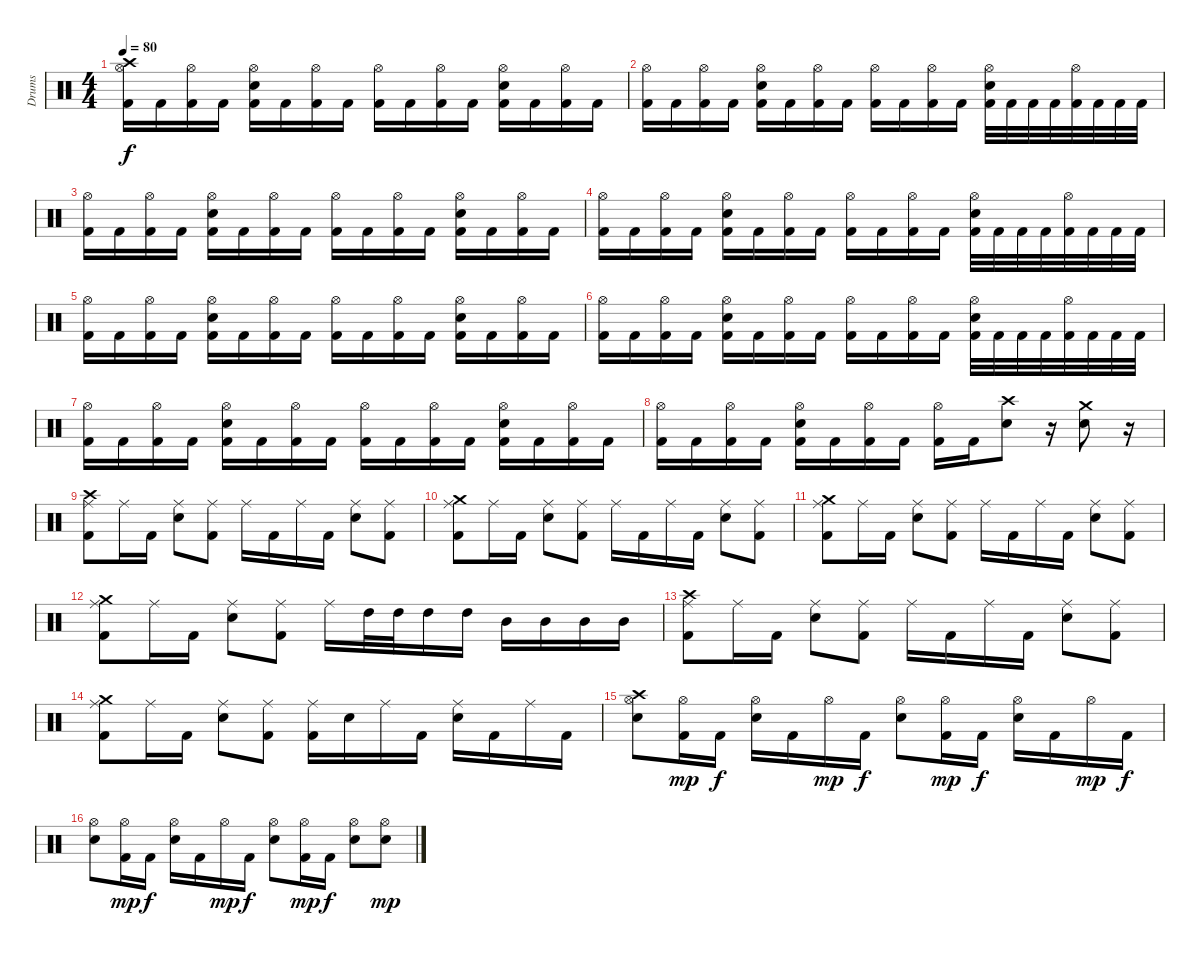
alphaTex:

\track ("Drums" "Drums") {instrument percussion}
\staff {score}
\articulation defaults
\ts (4 4)
\tempo 80
\clef neutral
\ks c
("Crash high (hit)" "Hi-Hat (open)" "Kick (hit) 2").16{dy f} "Kick (hit) 2".16 ("Hi-Hat (open)" "Kick (hit) 2").16 "Kick (hit) 2".16 ("Hi-Hat (open)" "Electric Snare (hit)" "Kick (hit) 2").16 "Kick (hit) 2".16 ("Hi-Hat (open)" "Kick (hit) 2").16 "Kick (hit) 2".16 ("Hi-Hat (open)" "Kick (hit) 2").16 "Kick (hit) 2".16 ("Hi-Hat (open)" "Kick (hit) 2").16 "Kick (hit) 2".16 ("Hi-Hat (open)" "Electric Snare (hit)" "Kick (hit) 2").16 "Kick (hit) 2".16 ("Hi-Hat (open)" "Kick (hit) 2").16 "Kick (hit) 2".16 |
("Hi-Hat (open)" "Kick (hit) 2").16 "Kick (hit) 2".16 ("Hi-Hat (open)" "Kick (hit) 2").16 "Kick (hit) 2".16 ("Hi-Hat (open)" "Electric Snare (hit)" "Kick (hit) 2").16 "Kick (hit) 2".16 ("Hi-Hat (open)" "Kick (hit) 2").16 "Kick (hit) 2".16 ("Hi-Hat (open)" "Kick (hit) 2").16 "Kick (hit) 2".16 ("Hi-Hat (open)" "Kick (hit) 2").16 "Kick (hit) 2".16 ("Hi-Hat (open)" "Electric Snare (hit)" "Kick (hit) 2").32 "Kick (hit) 2".32 "Kick (hit) 2".32 "Kick (hit) 2".32 ("Hi-Hat (open)" "Kick (hit) 2").32 "Kick (hit) 2".32 "Kick (hit) 2".32 "Kick (hit) 2".32 |
("Hi-Hat (open)" "Kick (hit) 2").16 "Kick (hit) 2".16 ("Hi-Hat (open)" "Kick (hit) 2").16 "Kick (hit) 2".16 ("Hi-Hat (open)" "Electric Snare (hit)" "Kick (hit) 2").16 "Kick (hit) 2".16 ("Hi-Hat (open)" "Kick (hit) 2").16 "Kick (hit) 2".16 ("Hi-Hat (open)" "Kick (hit) 2").16 "Kick (hit) 2".16 ("Hi-Hat (open)" "Kick (hit) 2").16 "Kick (hit) 2".16 ("Hi-Hat (open)" "Electric Snare (hit)" "Kick (hit) 2").16 "Kick (hit) 2".16 ("Hi-Hat (open)" "Kick (hit) 2").16 "Kick (hit) 2".16 |
("Hi-Hat (open)" "Kick (hit) 2").16 "Kick (hit) 2".16 ("Hi-Hat (open)" "Kick (hit) 2").16 "Kick (hit) 2".16 ("Hi-Hat (open)" "Electric Snare (hit)" "Kick (hit) 2").16 "Kick (hit) 2".16 ("Hi-Hat (open)" "Kick (hit) 2").16 "Kick (hit) 2".16 ("Hi-Hat (open)" "Kick (hit) 2").16 "Kick (hit) 2".16 ("Hi-Hat (open)" "Kick (hit) 2").16 "Kick (hit) 2".16 ("Hi-Hat (open)" "Electric Snare (hit)" "Kick (hit) 2").32 "Kick (hit) 2".32 "Kick (hit) 2".32 "Kick (hit) 2".32 ("Hi-Hat (open)" "Kick (hit) 2").32 "Kick (hit) 2".32 "Kick (hit) 2".32 "Kick (hit) 2".32 |
("Hi-Hat (open)" "Kick (hit) 2").16 "Kick (hit) 2".16 ("Hi-Hat (open)" "Kick (hit) 2").16 "Kick (hit) 2".16 ("Hi-Hat (open)" "Electric Snare (hit)" "Kick (hit) 2").16 "Kick (hit) 2".16 ("Hi-Hat (open)" "Kick (hit) 2").16 "Kick (hit) 2".16 ("Hi-Hat (open)" "Kick (hit) 2").16 "Kick (hit) 2".16 ("Hi-Hat (open)" "Kick (hit) 2").16 "Kick (hit) 2".16 ("Hi-Hat (open)" "Electric Snare (hit)" "Kick (hit) 2").16 "Kick (hit) 2".16 ("Hi-Hat (open)" "Kick (hit) 2").16 "Kick (hit) 2".16 |
("Hi-Hat (open)" "Kick (hit) 2").16 "Kick (hit) 2".16 ("Hi-Hat (open)" "Kick (hit) 2").16 "Kick (hit) 2".16 ("Hi-Hat (open)" "Electric Snare (hit)" "Kick (hit) 2").16 "Kick (hit) 2".16 ("Hi-Hat (open)" "Kick (hit) 2").16 "Kick (hit) 2".16 ("Hi-Hat (open)" "Kick (hit) 2").16 "Kick (hit) 2".16 ("Hi-Hat (open)" "Kick (hit) 2").16 "Kick (hit) 2".16 ("Hi-Hat (open)" "Electric Snare (hit)" "Kick (hit) 2").32 "Kick (hit) 2".32 "Kick (hit) 2".32 "Kick (hit) 2".32 ("Hi-Hat (open)" "Kick (hit) 2").32 "Kick (hit) 2".32 "Kick (hit) 2".32 "Kick (hit) 2".32 |
("Hi-Hat (open)" "Kick (hit) 2").16 "Kick (hit) 2".16 ("Hi-Hat (open)" "Kick (hit) 2").16 "Kick (hit) 2".16 ("Hi-Hat (open)" "Electric Snare (hit)" "Kick (hit) 2").16 "Kick (hit) 2".16 ("Hi-Hat (open)" "Kick (hit) 2").16 "Kick (hit) 2".16 ("Hi-Hat (open)" "Kick (hit) 2").16 "Kick (hit) 2".16 ("Hi-Hat (open)" "Kick (hit) 2").16 "Kick (hit) 2".16 ("Hi-Hat (open)" "Electric Snare (hit)" "Kick (hit) 2").16 "Kick (hit) 2".16 ("Hi-Hat (open)" "Kick (hit) 2").16 "Kick (hit) 2".16 |
("Hi-Hat (open)" "Kick (hit) 2").16 "Kick (hit) 2".16 ("Hi-Hat (open)" "Kick (hit) 2").16 "Kick (hit) 2".16 ("Hi-Hat (open)" "Electric Snare (hit)" "Kick (hit) 2").16 "Kick (hit) 2".16 ("Hi-Hat (open)" "Kick (hit) 2").16 "Kick (hit) 2".16 ("Hi-Hat (open)" "Kick (hit) 2").16 "Kick (hit) 2".16 ("Crash high (hit)" "Electric Snare (hit)").8 r.16 ("Crash medium (hit)" "Electric Snare (hit)").8 r.16 |
("Crash high (hit)" "Ride (middle)" "Kick (hit) 2").8 "Ride (middle)".16 "Kick (hit) 2".16 ("Ride (middle)" "Electric Snare (hit)").8 ("Ride (middle)" "Kick (hit) 2").8 "Ride (middle)".16 "Kick (hit) 2".16 "Ride (middle)".16 "Kick (hit) 2".16 ("Ride (middle)" "Electric Snare (hit)").8 ("Ride (middle)" "Kick (hit) 2").8 |
("Crash medium (hit)" "Ride (middle)" "Kick (hit) 2").8 "Ride (middle)".16 "Kick (hit) 2".16 ("Ride (middle)" "Electric Snare (hit)").8 ("Ride (middle)" "Kick (hit) 2").8 "Ride (middle)".16 "Kick (hit) 2".16 "Ride (middle)".16 "Kick (hit) 2".16 ("Ride (middle)" "Electric Snare (hit)").8 ("Ride (middle)" "Kick (hit) 2").8 |
("Crash medium (hit)" "Ride (middle)" "Kick (hit) 2").8 "Ride (middle)".16 "Kick (hit) 2".16 ("Ride (middle)" "Electric Snare (hit)").8 ("Ride (middle)" "Kick (hit) 2").8 "Ride (middle)".16 "Kick (hit) 2".16 "Ride (middle)".16 "Kick (hit) 2".16 ("Ride (middle)" "Electric Snare (hit)").8 ("Ride (middle)" "Kick (hit) 2").8 |
("Crash medium (hit)" "Ride (middle)" "Kick (hit) 2").8 "Ride (middle)".16 "Kick (hit) 2".16 ("Ride (middle)" "Electric Snare (hit)").8 ("Ride (middle)" "Kick (hit) 2").8 "Ride (middle)".16 "High Tom (hit)".32 "High Tom (hit)".32 "High Tom (hit)".16 "High Tom (hit)".16 "Mid Tom (hit)".16 "Mid Tom (hit)".16 "Mid Tom (hit)".16 "Mid Tom (hit)".16 |
("Crash high (hit)" "Ride (middle)" "Kick (hit) 2").8 "Ride (middle)".16 "Kick (hit) 2".16 ("Ride (middle)" "Electric Snare (hit)").8 ("Ride (middle)" "Kick (hit) 2").8 "Ride (middle)".16 "Kick (hit) 2".16 "Ride (middle)".16 "Kick (hit) 2".16 ("Ride (middle)" "Electric Snare (hit)").8 ("Ride (middle)" "Kick (hit) 2").8 |
("Crash medium (hit)" "Ride (middle)" "Kick (hit) 2").8 "Ride (middle)".16 "Kick (hit) 2".16 ("Ride (middle)" "Electric Snare (hit)").8 ("Ride (middle)" "Kick (hit) 2").8 ("Ride (middle)" "Kick (hit) 2").16 "Electric Snare (hit)".16 "Ride (middle)".16 "Kick (hit) 2".16 ("Ride (middle)" "Electric Snare (hit)").16 "Kick (hit) 2".16 "Ride (middle)".16 "Kick (hit) 2".16 |
("Crash high (hit)" "Hi-Hat (open)" "Electric Snare (hit)").8 ("Hi-Hat (open)" "Kick (hit) 2").16{dy mp} "Kick (hit) 2".16{dy f} ("Hi-Hat (open)" "Electric Snare (hit)").16 "Kick (hit) 2".16 "Hi-Hat (open)".16{dy mp} "Kick (hit) 2".16{dy f} ("Hi-Hat (open)" "Electric Snare (hit)").8 ("Hi-Hat (open)" "Kick (hit) 2").16{dy mp} "Kick (hit) 2".16{dy f} ("Hi-Hat (open)" "Electric Snare (hit)").16 "Kick (hit) 2".16 "Hi-Hat (open)".16{dy mp} "Kick (hit) 2".16{dy f} |
("Hi-Hat (open)" "Electric Snare (hit)").8 ("Hi-Hat (open)" "Kick (hit) 2").16{dy mp} "Kick (hit) 2".16{dy f} ("Hi-Hat (open)" "Electric Snare (hit)").16 "Kick (hit) 2".16 "Hi-Hat (open)".16{dy mp} "Kick (hit) 2".16{dy f} ("Hi-Hat (open)" "Electric Snare (hit)").8 ("Hi-Hat (open)" "Kick (hit) 2").16{dy mp} "Kick (hit) 2".16{dy f} ("Hi-Hat (open)" "Electric Snare (hit)").8 ("Hi-Hat (open)" "Electric Snare (hit)").8{dy mp}
